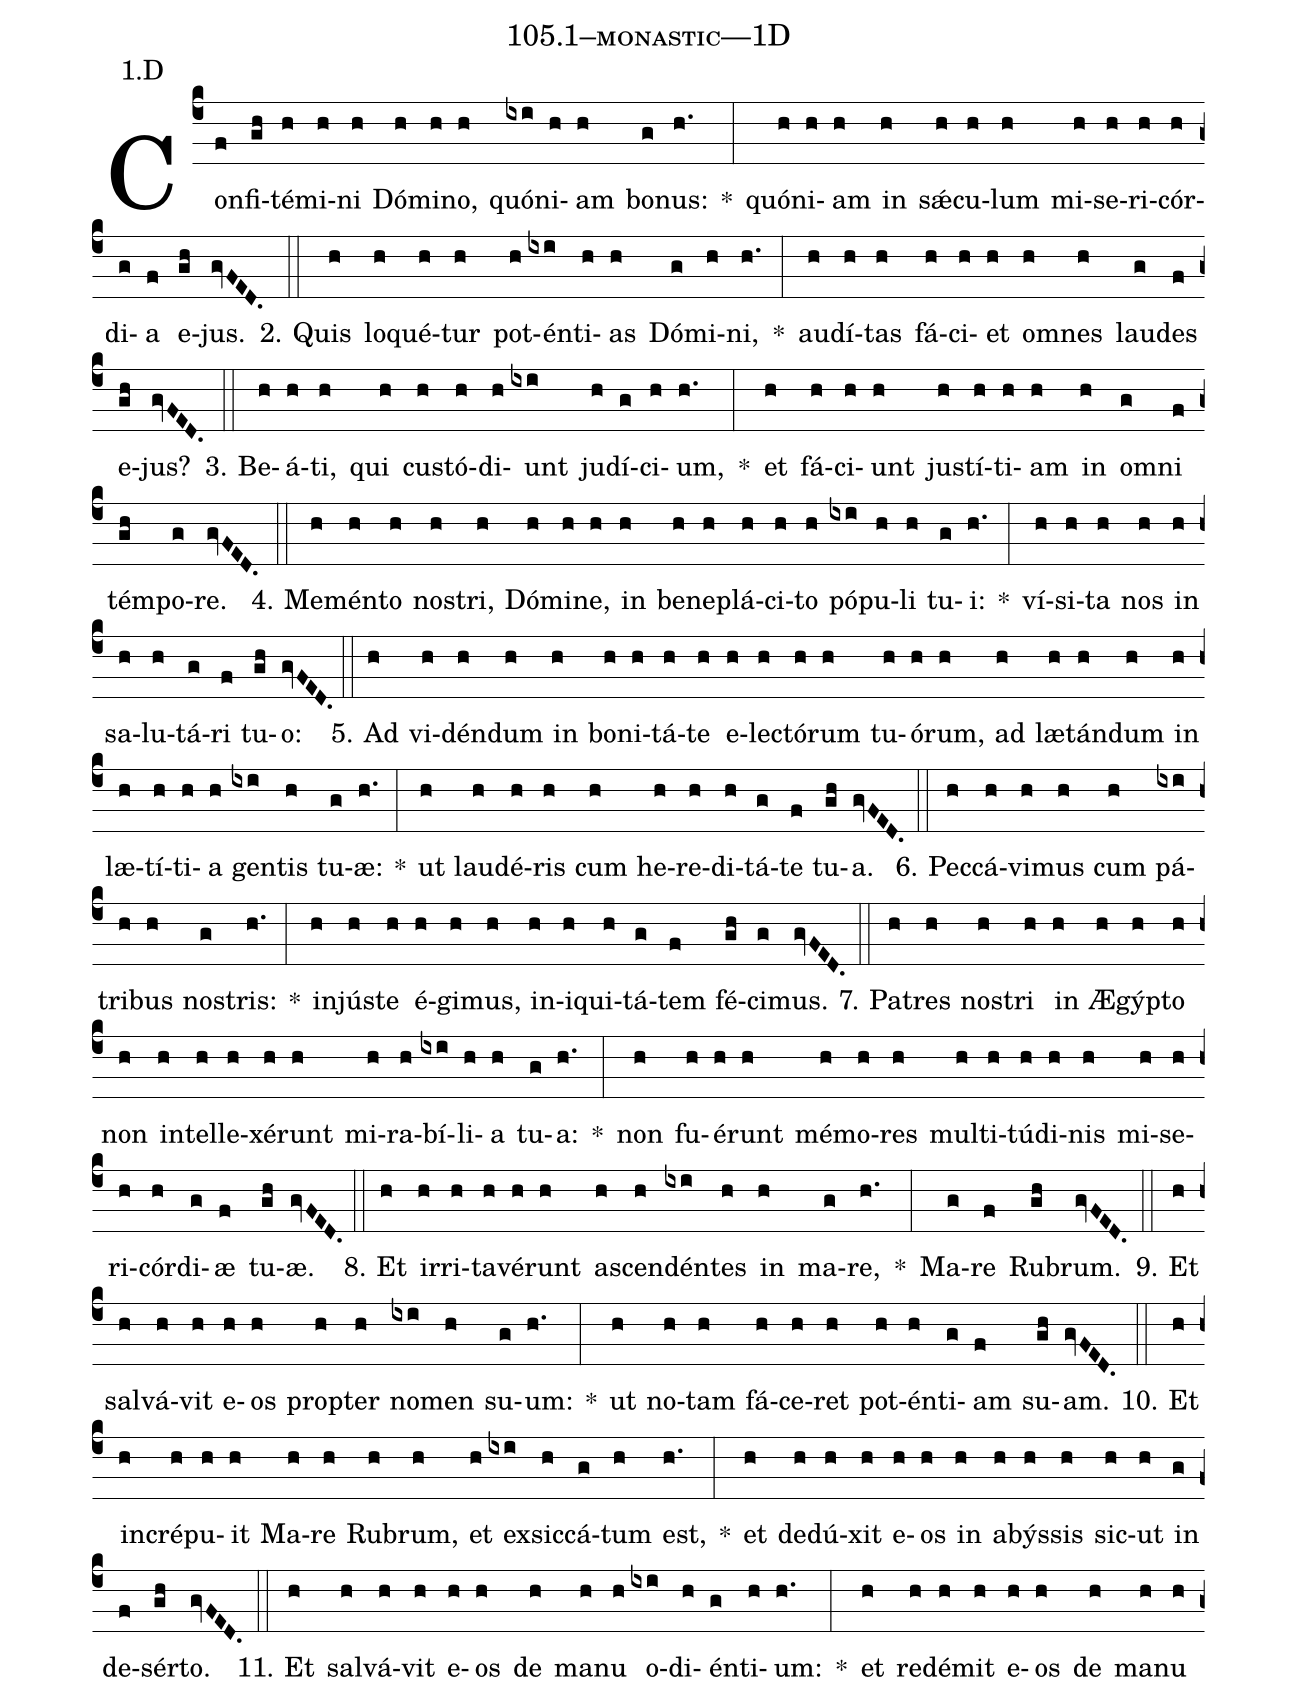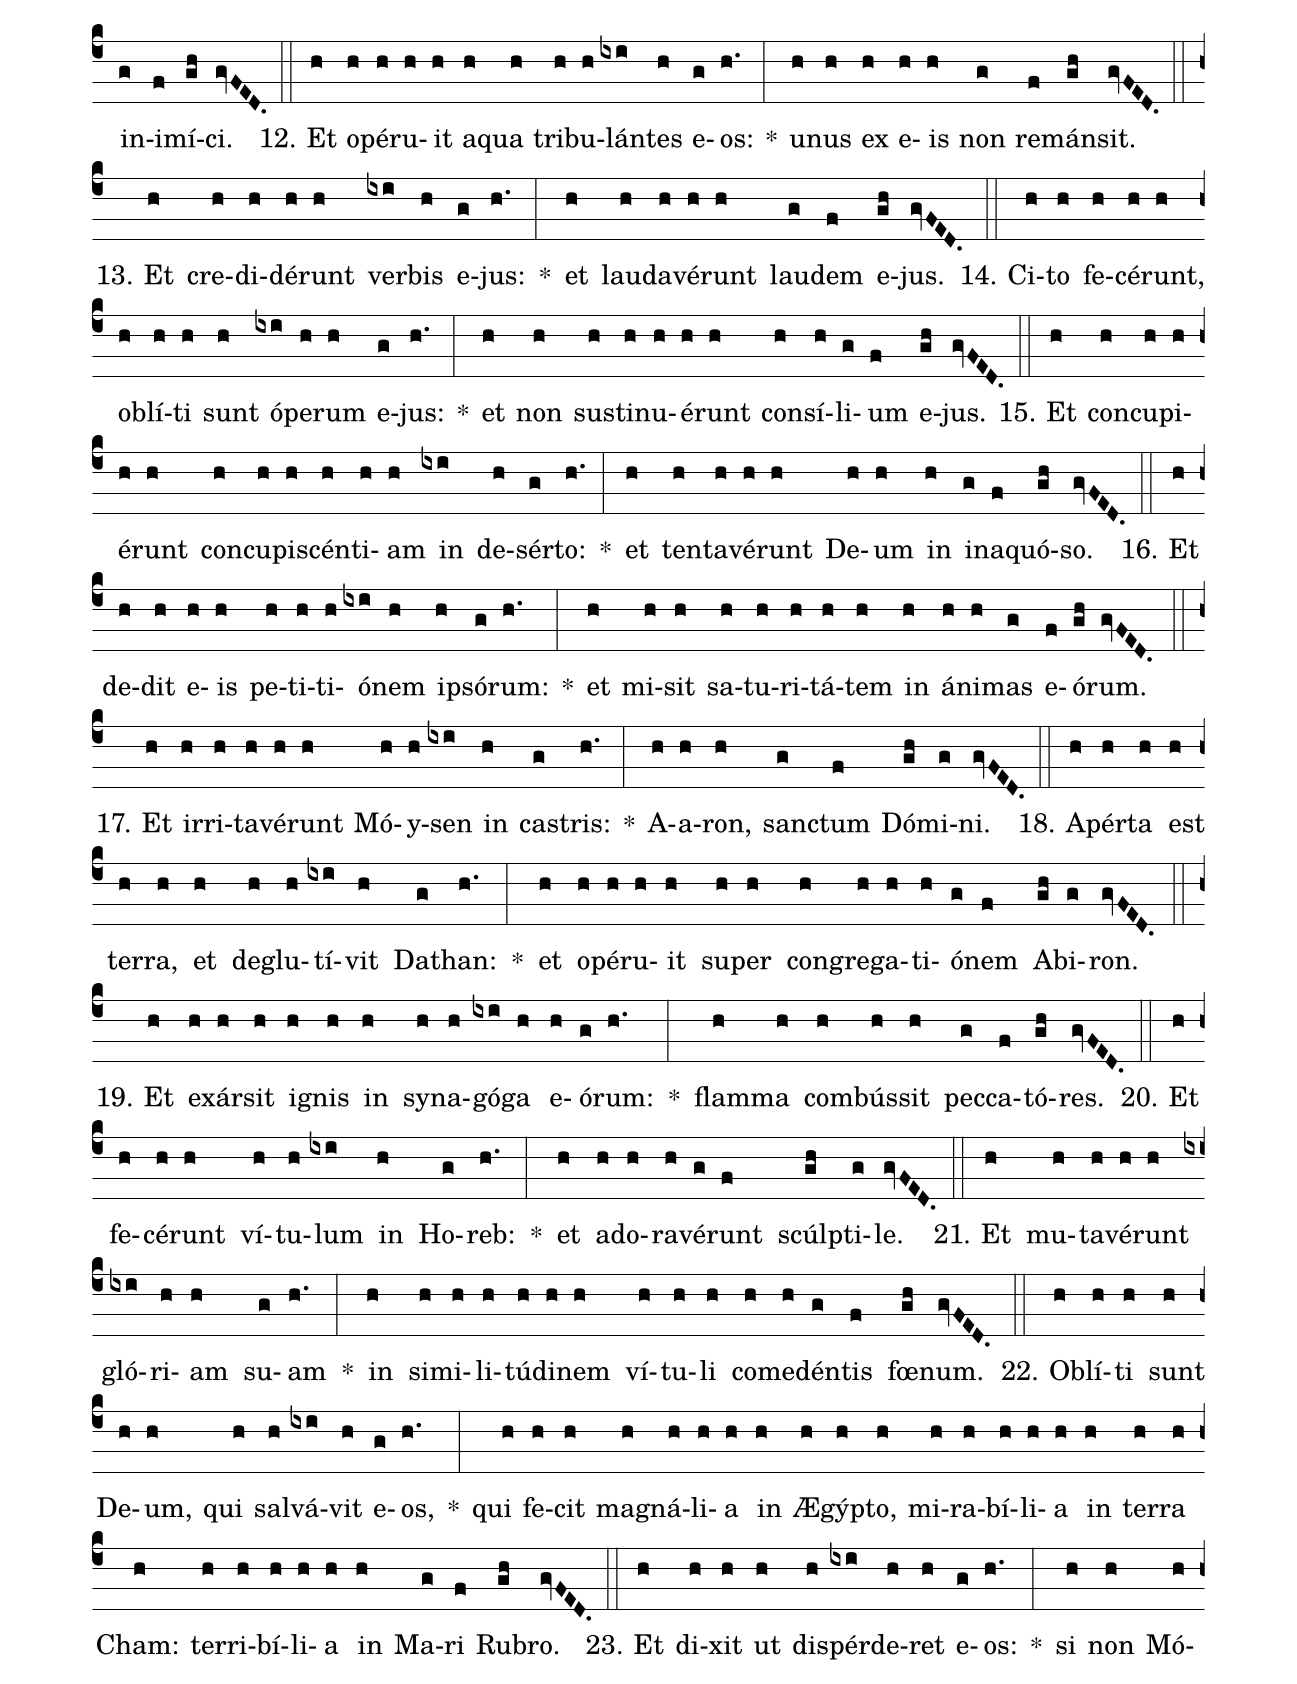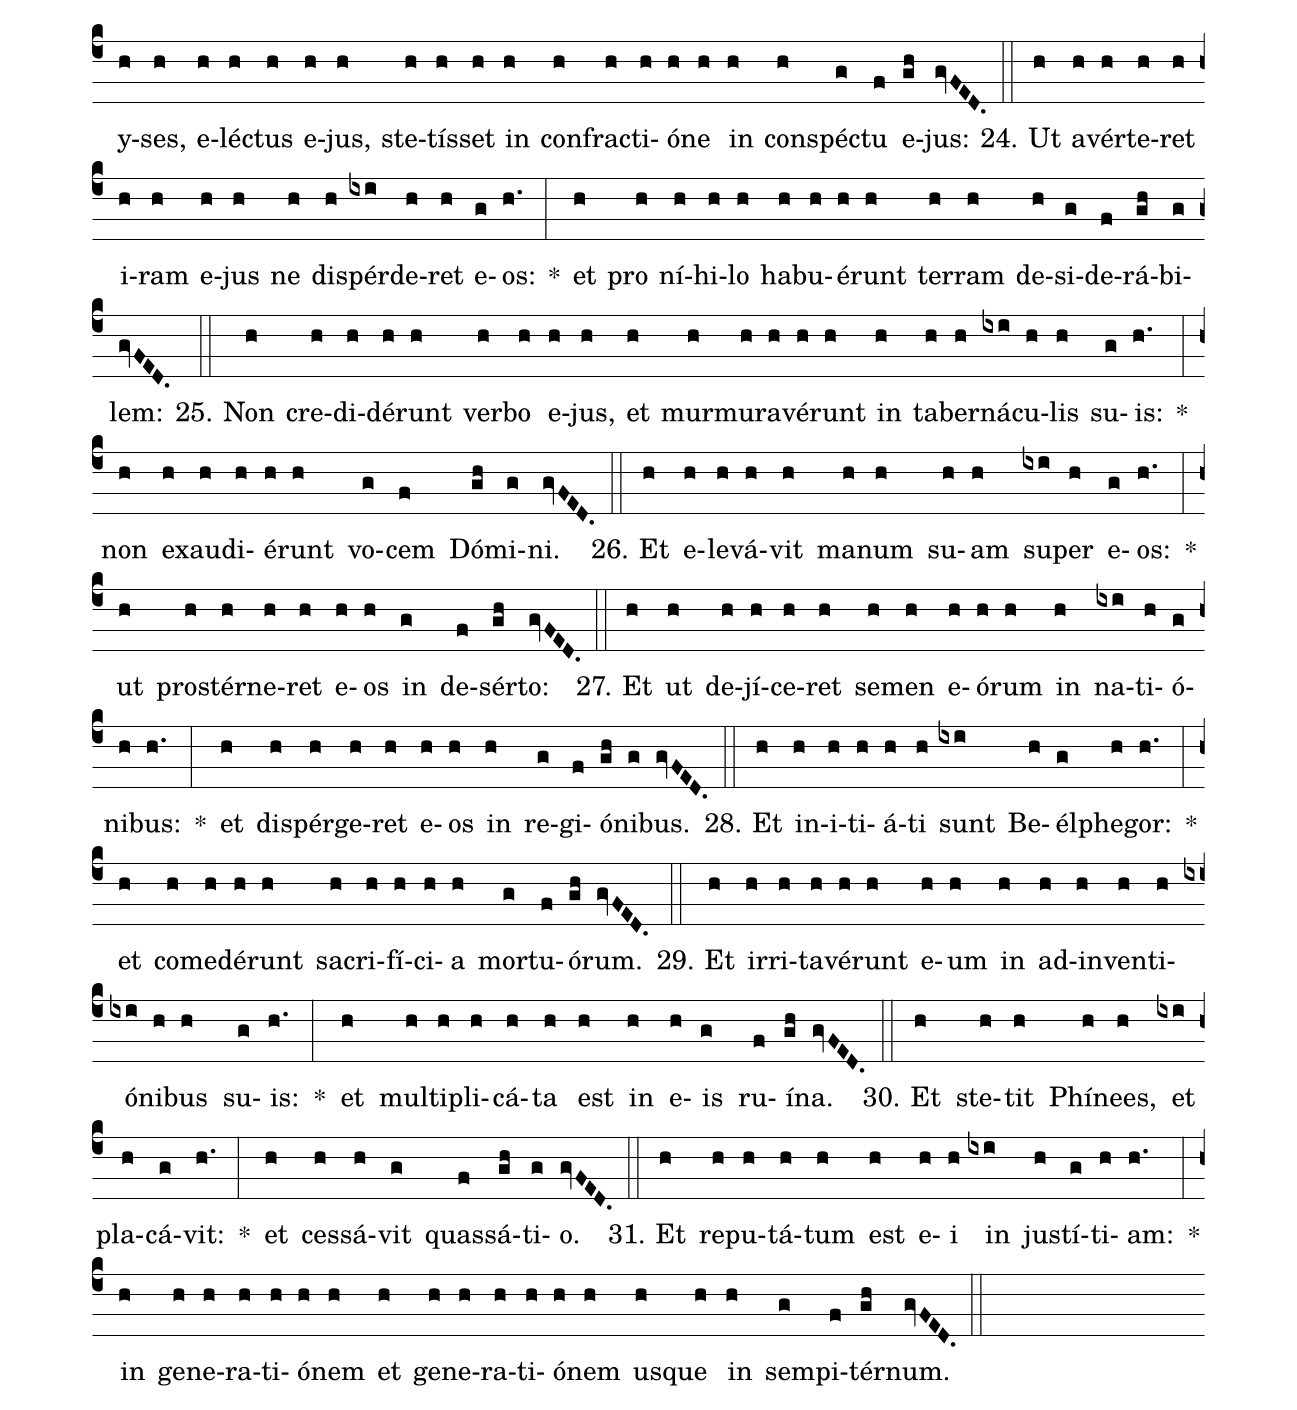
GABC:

name: 105.1--monastic---1D;
annotation: 1.D;
%%
(c4)Con(f)fi(gh)té(h)mi(h)ni(h) Dó(h)mi(h)no,(h) quón(ixi)i(h)am(h) bo(g)nus:(h.) *(:) quón(h)i(h)am(h) in(h) sǽ(h)cu(h)lum(h) mi(h)se(h)ri(h)cór(h)di(g)a(f) e(gh)jus.(gvFED.) (::)
2. Quis(h) lo(h)qué(h)tur(h) pot(h)én(ixi)ti(h)as(h) Dó(g)mi(h)ni,(h.) *(:) au(h)dí(h)tas(h) fá(h)ci(h)et(h) om(h)nes(h) lau(g)des(f) e(gh)jus?(gvFED.) (::)
3. Be(h)á(h)ti,(h) qui(h) cus(h)tó(h)di(h)unt(ixi) ju(h)dí(g)ci(h)um,(h.) *(:) et(h) fá(h)ci(h)unt(h) jus(h)tí(h)ti(h)am(h) in(h) om(g)ni(f) tém(gh)po(g)re.(gvFED.) (::)
4. Me(h)mén(h)to(h) nos(h)tri,(h) Dó(h)mi(h)ne,(h) in(h) be(h)ne(h)plá(h)ci(h)to(h) pó(ixi)pu(h)li(h) tu(g)i:(h.) *(:) ví(h)si(h)ta(h) nos(h) in(h) sa(h)lu(h)tá(g)ri(f) tu(gh)o:(gvFED.) (::)
5. Ad(h) vi(h)dén(h)dum(h) in(h) bo(h)ni(h)tá(h)te(h) e(h)lec(h)tó(h)rum(h) tu(h)ó(h)rum,(h) ad(h) læ(h)tán(h)dum(h) in(h) læ(h)tí(h)ti(h)a(h) gen(ixi)tis(h) tu(g)æ:(h.) *(:) ut(h) lau(h)dé(h)ris(h) cum(h) he(h)re(h)di(h)tá(g)te(f) tu(gh)a.(gvFED.) (::)
6. Pec(h)cá(h)vi(h)mus(h) cum(h) pá(ixi)tri(h)bus(h) nos(g)tris:(h.) *(:) in(h)jús(h)te(h) é(h)gi(h)mus,(h) in(h)i(h)qui(h)tá(g)tem(f) fé(gh)ci(g)mus.(gvFED.) (::)
7. Pa(h)tres(h) nos(h)tri(h) in(h) Æ(h)gýp(h)to(h) non(h) in(h)tel(h)le(h)xé(h)runt(h) mi(h)ra(h)bí(ixi)li(h)a(h) tu(g)a:(h.) *(:) non(h) fu(h)é(h)runt(h) mé(h)mo(h)res(h) mul(h)ti(h)tú(h)di(h)nis(h) mi(h)se(h)ri(h)cór(h)di(g)æ(f) tu(gh)æ.(gvFED.) (::)
8. Et(h) ir(h)ri(h)ta(h)vé(h)runt(h) a(h)scen(h)dén(ixi)tes(h) in(h) ma(g)re,(h.) *(:) Ma(g)re(f) Ru(gh)brum.(gvFED.) (::)
9. Et(h) sal(h)vá(h)vit(h) e(h)os(h) prop(h)ter(h) no(ixi)men(h) su(g)um:(h.) *(:) ut(h) no(h)tam(h) fá(h)ce(h)ret(h) pot(h)én(h)ti(g)am(f) su(gh)am.(gvFED.) (::)
10. Et(h) in(h)cré(h)pu(h)it(h) Ma(h)re(h) Ru(h)brum,(h) et(h) ex(ixi)sic(h)cá(g)tum(h) est,(h.) *(:) et(h) de(h)dú(h)xit(h) e(h)os(h) in(h) a(h)býs(h)sis(h) sic(h)ut(h) in(g) de(f)sér(gh)to.(gvFED.) (::)
11. Et(h) sal(h)vá(h)vit(h) e(h)os(h) de(h) ma(h)nu(h) o(ixi)di(h)én(g)ti(h)um:(h.) *(:) et(h) red(h)é(h)mit(h) e(h)os(h) de(h) ma(h)nu(h) in(g)i(f)mí(gh)ci.(gvFED.) (::)
12. Et(h) o(h)pé(h)ru(h)it(h) a(h)qua(h) tri(h)bu(h)lán(ixi)tes(h) e(g)os:(h.) *(:) u(h)nus(h) ex(h) e(h)is(h) non(g) re(f)mán(gh)sit.(gvFED.) (::)
13. Et(h) cre(h)di(h)dé(h)runt(h) ver(ixi)bis(h) e(g)jus:(h.) *(:) et(h) lau(h)da(h)vé(h)runt(h) lau(g)dem(f) e(gh)jus.(gvFED.) (::)
14. Ci(h)to(h) fe(h)cé(h)runt,(h) ob(h)lí(h)ti(h) sunt(h) ó(ixi)pe(h)rum(h) e(g)jus:(h.) *(:) et(h) non(h) sus(h)ti(h)nu(h)é(h)runt(h) con(h)sí(h)li(g)um(f) e(gh)jus.(gvFED.) (::)
15. Et(h) con(h)cu(h)pi(h)é(h)runt(h) con(h)cu(h)pi(h)scén(h)ti(h)am(h) in(ixi) de(h)sér(g)to:(h.) *(:) et(h) ten(h)ta(h)vé(h)runt(h) De(h)um(h) in(h) in(g)a(f)quó(gh)so.(gvFED.) (::)
16. Et(h) de(h)dit(h) e(h)is(h) pe(h)ti(h)ti(h)ó(ixi)nem(h) ip(h)só(g)rum:(h.) *(:) et(h) mi(h)sit(h) sa(h)tu(h)ri(h)tá(h)tem(h) in(h) á(h)ni(h)mas(g) e(f)ó(gh)rum.(gvFED.) (::)
17. Et(h) ir(h)ri(h)ta(h)vé(h)runt(h) Mó(h)y(h)sen(ixi) in(h) cas(g)tris:(h.) *(:) A(h)a(h)ron,(h) sanc(g)tum(f) Dó(gh)mi(g)ni.(gvFED.) (::)
18. A(h)pér(h)ta(h) est(h) ter(h)ra,(h) et(h) de(h)glu(h)tí(ixi)vit(h) Da(g)than:(h.) *(:) et(h) o(h)pé(h)ru(h)it(h) su(h)per(h) con(h)gre(h)ga(h)ti(h)ó(g)nem(f) Ab(gh)i(g)ron.(gvFED.) (::)
19. Et(h) ex(h)ár(h)sit(h) i(h)gnis(h) in(h) sy(h)na(h)gó(ixi)ga(h) e(h)ó(g)rum:(h.) *(:) flam(h)ma(h) com(h)bús(h)sit(h) pec(g)ca(f)tó(gh)res.(gvFED.) (::)
20. Et(h) fe(h)cé(h)runt(h) ví(h)tu(h)lum(ixi) in(h) Ho(g)reb:(h.) *(:) et(h) ad(h)o(h)ra(h)vé(g)runt(f) scúlp(gh)ti(g)le.(gvFED.) (::)
21. Et(h) mu(h)ta(h)vé(h)runt(h) gló(ixi)ri(h)am(h) su(g)am(h.) *(:) in(h) si(h)mi(h)li(h)tú(h)di(h)nem(h) ví(h)tu(h)li(h) com(h)e(h)dén(g)tis(f) fœ(gh)num.(gvFED.) (::)
22. Ob(h)lí(h)ti(h) sunt(h) De(h)um,(h) qui(h) sal(h)vá(ixi)vit(h) e(g)os,(h.) *(:) qui(h) fe(h)cit(h) ma(h)gná(h)li(h)a(h) in(h) Æ(h)gýp(h)to,(h) mi(h)ra(h)bí(h)li(h)a(h) in(h) ter(h)ra(h) Cham:(h) ter(h)ri(h)bí(h)li(h)a(h) in(h) Ma(g)ri(f) Ru(gh)bro.(gvFED.) (::)
23. Et(h) di(h)xit(h) ut(h) dis(h)pér(ixi)de(h)ret(h) e(g)os:(h.) *(:) si(h) non(h) Mó(h)y(h)ses,(h) e(h)léc(h)tus(h) e(h)jus,(h) ste(h)tís(h)set(h) in(h) con(h)frac(h)ti(h)ó(h)ne(h) in(h) con(h)spéc(g)tu(f) e(gh)jus:(gvFED.) (::)
24. Ut(h) a(h)vér(h)te(h)ret(h) i(h)ram(h) e(h)jus(h) ne(h) dis(h)pér(ixi)de(h)ret(h) e(g)os:(h.) *(:) et(h) pro(h) ní(h)hi(h)lo(h) ha(h)bu(h)é(h)runt(h) ter(h)ram(h) de(h)si(g)de(f)rá(gh)bi(g)lem:(gvFED.) (::)
25. Non(h) cre(h)di(h)dé(h)runt(h) ver(h)bo(h) e(h)jus,(h) et(h) mur(h)mu(h)ra(h)vé(h)runt(h) in(h) ta(h)ber(h)ná(ixi)cu(h)lis(h) su(g)is:(h.) *(:) non(h) ex(h)au(h)di(h)é(h)runt(h) vo(g)cem(f) Dó(gh)mi(g)ni.(gvFED.) (::)
26. Et(h) e(h)le(h)vá(h)vit(h) ma(h)num(h) su(h)am(h) su(ixi)per(h) e(g)os:(h.) *(:) ut(h) pro(h)stér(h)ne(h)ret(h) e(h)os(h) in(g) de(f)sér(gh)to:(gvFED.) (::)
27. Et(h) ut(h) de(h)jí(h)ce(h)ret(h) se(h)men(h) e(h)ó(h)rum(h) in(h) na(ixi)ti(h)ó(g)ni(h)bus:(h.) *(:) et(h) di(h)spér(h)ge(h)ret(h) e(h)os(h) in(h) re(g)gi(f)ó(gh)ni(g)bus.(gvFED.) (::)
28. Et(h) in(h)i(h)ti(h)á(h)ti(h) sunt(ixi) Be(h)él(g)phe(h)gor:(h.) *(:) et(h) com(h)e(h)dé(h)runt(h) sa(h)cri(h)fí(h)ci(h)a(h) mor(g)tu(f)ó(gh)rum.(gvFED.) (::)
29. Et(h) ir(h)ri(h)ta(h)vé(h)runt(h) e(h)um(h) in(h) ad(h)in(h)ven(h)ti(h)ó(ixi)ni(h)bus(h) su(g)is:(h.) *(:) et(h) mul(h)ti(h)pli(h)cá(h)ta(h) est(h) in(h) e(h)is(g) ru(f)í(gh)na.(gvFED.) (::)
30. Et(h) ste(h)tit(h) Phí(h)nees,(h) et(ixi) pla(h)cá(g)vit:(h.) *(:) et(h) ces(h)sá(h)vit(g) quas(f)sá(gh)ti(g)o.(gvFED.) (::)
31. Et(h) re(h)pu(h)tá(h)tum(h) est(h) e(h)i(h) in(ixi) jus(h)tí(g)ti(h)am:(h.) *(:) in(h) ge(h)ne(h)ra(h)ti(h)ó(h)nem(h) et(h) ge(h)ne(h)ra(h)ti(h)ó(h)nem(h) us(h)que(h) in(h) sem(g)pi(f)tér(gh)num.(gvFED.) (::)
